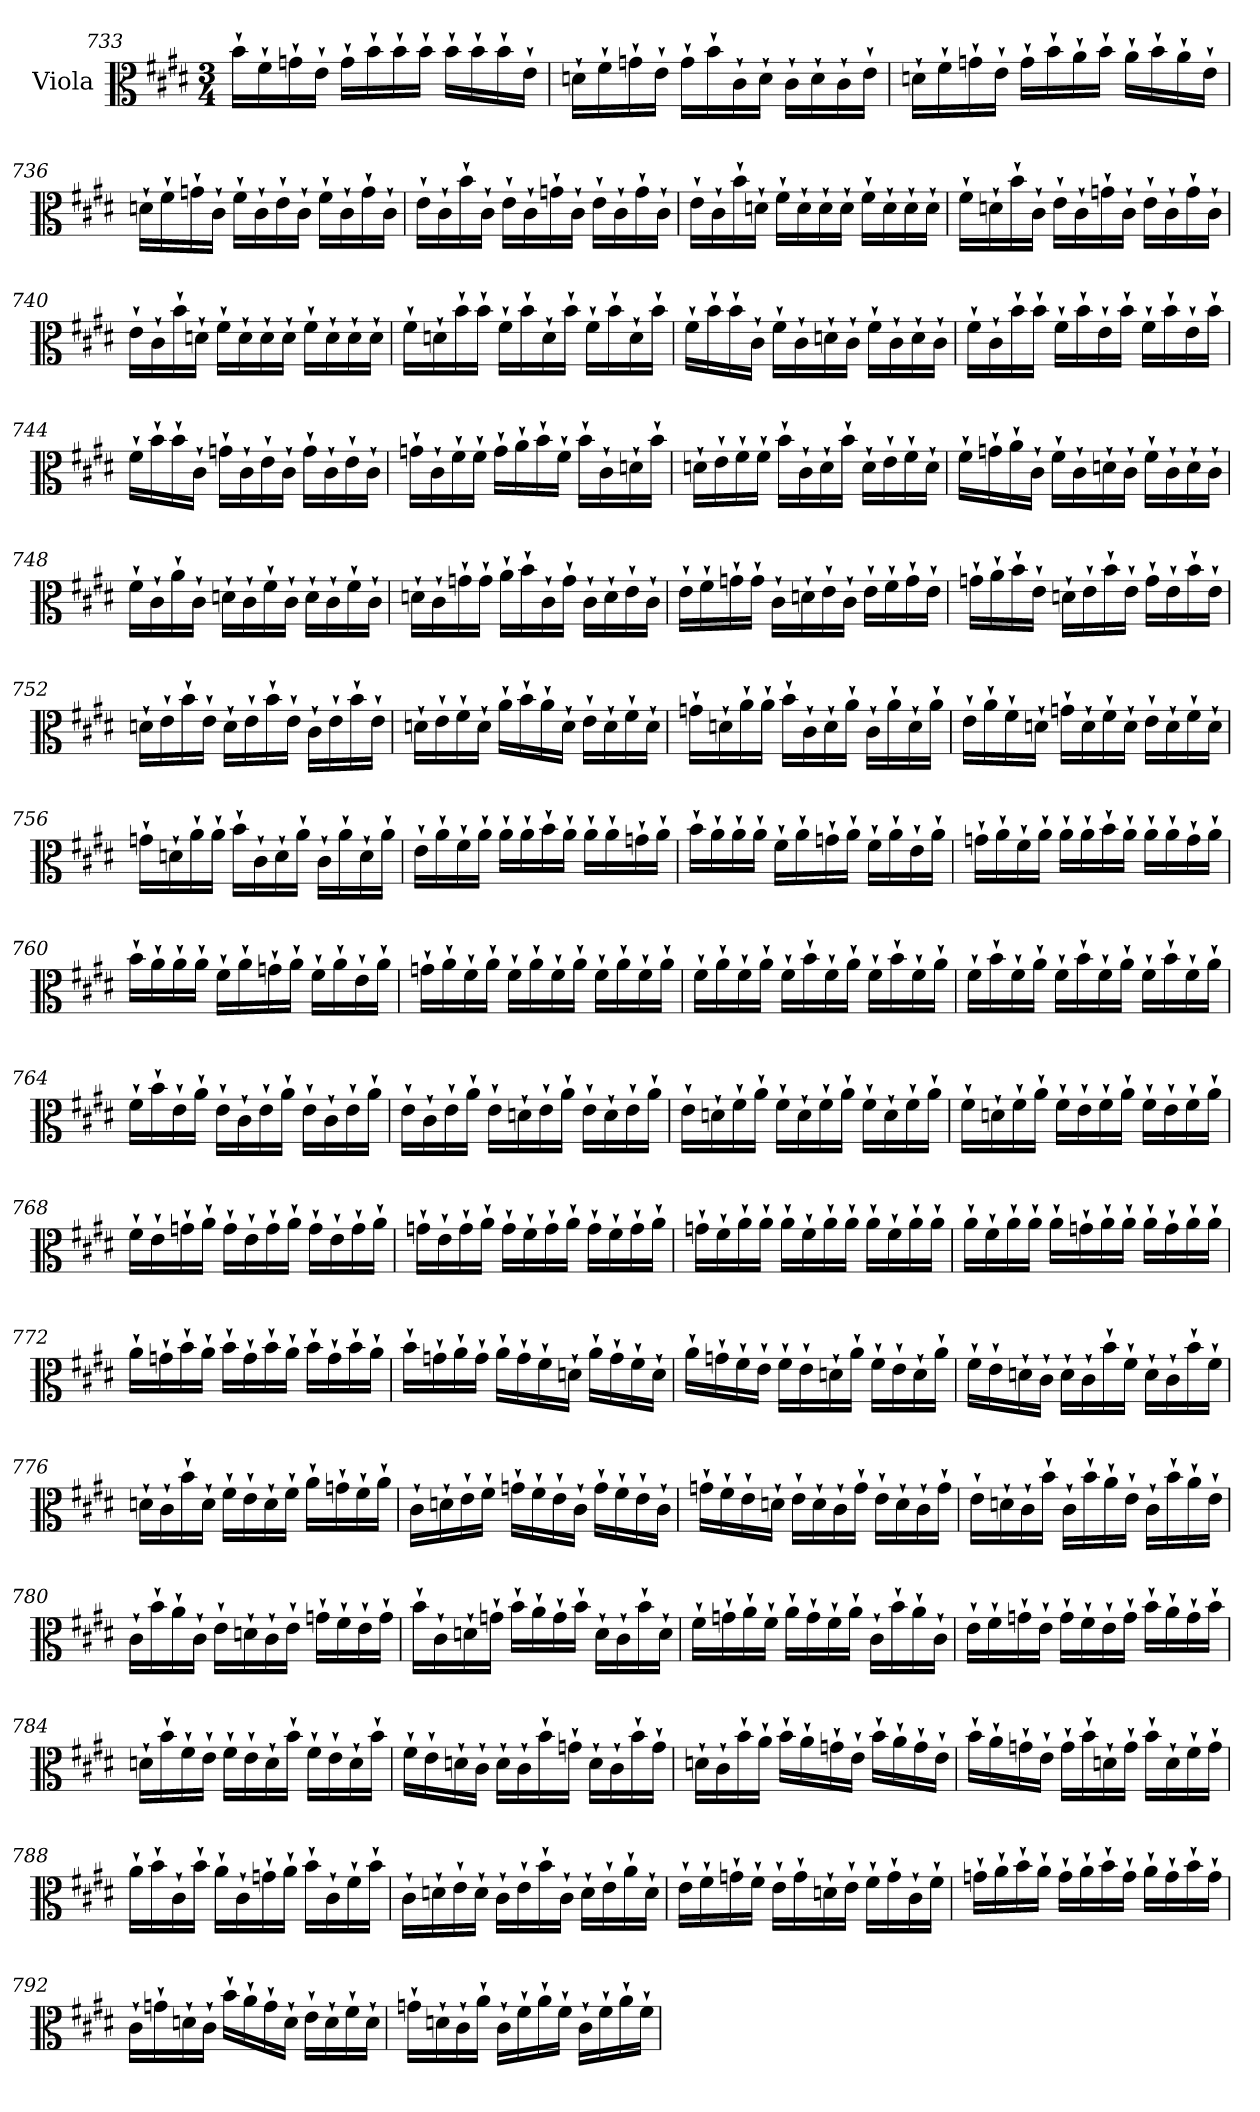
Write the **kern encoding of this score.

**kern
*part1
*staff1
*I"Viola
*I'Vla.
*clefC3
*k[f#c#g#d#]
*E:
*M3/4
=733
16b`\LL
16f#`\
16gn`\
16e`\JJ
16g`\LL
16b`\
16b`\
16b`\JJ
16b`\LL
16b`\
16b`\
16e`\JJ
!!LO:LB:g=z
=734
16dn`\LL
16f#`\
16gn`\
16e`\JJ
16g`\LL
16b`\
16c#`\
16d`\JJ
16c#`\LL
16d`\
16c#`\
16e`\JJ
=735
16dn`\LL
16f#`\
16gn`\
16e`\JJ
16g`\LL
16b`\
16a`\
16b`\JJ
16a`\LL
16b`\
16a`\
16e`\JJ
=736
16dn`\LL
16f#`\
16gn`\
16c#`\JJ
16f#`\LL
16c#`\
16e`\
16c#`\JJ
16f#`\LL
16c#`\
16g`\
16c#`\JJ
!!LO:LB:g=z
=737
16e`\LL
16c#`\
16b`\
16c#`\JJ
16e`\LL
16c#`\
16gn`\
16c#`\JJ
16e`\LL
16c#`\
16g`\
16c#`\JJ
=738
16e`\LL
16c#`\
16b`\
16dn`\JJ
16f#`\LL
16d`\
16d`\
16d`\JJ
16f#`\LL
16d`\
16d`\
16d`\JJ
=739
16f#`\LL
16dn`\
16b`\
16c#`\JJ
16e`\LL
16c#`\
16gn`\
16c#`\JJ
16e`\LL
16c#`\
16g`\
16c#`\JJ
!!LO:LB:g=z
=740
16e`\LL
16c#`\
16b`\
16dn`\JJ
16f#`\LL
16d`\
16d`\
16d`\JJ
16f#`\LL
16d`\
16d`\
16d`\JJ
=741
16f#`\LL
16dn`\
16b`\
16b`\JJ
16f#`\LL
16b`\
16d`\
16b`\JJ
16f#`\LL
16b`\
16d`\
16b`\JJ
=742
16f#`\LL
16b`\
16b`\
16c#`\JJ
16f#`\LL
16c#`\
16dn`\
16c#`\JJ
16f#`\LL
16c#`\
16d`\
16c#`\JJ
!!LO:LB:g=z
=743
16f#`\LL
16c#`\
16b`\
16b`\JJ
16f#`\LL
16b`\
16e`\
16b`\JJ
16f#`\LL
16b`\
16e`\
16b`\JJ
=744
16f#`\LL
16b`\
16b`\
16c#`\JJ
16gn`\LL
16c#`\
16e`\
16c#`\JJ
16g`\LL
16c#`\
16e`\
16c#`\JJ
=745
16gn`\LL
16c#`\
16f#`\
16f#`\JJ
16g`\LL
16a`\
16b`\
16f#`\JJ
16b`\LL
16c#`\
16dn`\
16b`\JJ
!!LO:LB:g=z
=746
16dn`\LL
16e`\
16f#`\
16f#`\JJ
16b`\LL
16c#`\
16d`\
16b`\JJ
16d`\LL
16e`\
16f#`\
16d`\JJ
=747
16f#`\LL
16gn`\
16a`\
16c#`\JJ
16f#`\LL
16c#`\
16dn`\
16c#`\JJ
16f#`\LL
16c#`\
16d`\
16c#`\JJ
=748
16f#`\LL
16c#`\
16a`\
16c#`\JJ
16dn`\LL
16c#`\
16f#`\
16c#`\JJ
16d`\LL
16c#`\
16f#`\
16c#`\JJ
!!LO:PB:g=z
=749
16dn`\LL
16c#`\
16gn`\
16g`\JJ
16a`\LL
16b`\
16c#`\
16g`\JJ
16c#`\LL
16d`\
16e`\
16c#`\JJ
=750
16e`\LL
16f#`\
16gn`\
16g`\JJ
16c#`\LL
16dn`\
16e`\
16c#`\JJ
16e`\LL
16f#`\
16g`\
16e`\JJ
=751
16gn`\LL
16a`\
16b`\
16e`\JJ
16dn`\LL
16e`\
16b`\
16e`\JJ
16g`\LL
16e`\
16b`\
16e`\JJ
!!LO:LB:g=z
=752
16dn`\LL
16e`\
16b`\
16e`\JJ
16d`\LL
16e`\
16b`\
16e`\JJ
16c#`\LL
16e`\
16b`\
16e`\JJ
=753
16dn`\LL
16e`\
16f#`\
16d`\JJ
16a`\LL
16b`\
16a`\
16d`\JJ
16e`\LL
16d`\
16f#`\
16d`\JJ
=754
16gn`\LL
16dn`\
16a`\
16a`\JJ
16b`\LL
16c#`\
16d`\
16a`\JJ
16c#`\LL
16a`\
16d`\
16a`\JJ
!!LO:LB:g=z
=755
16e`\LL
16a`\
16f#`\
16dn`\JJ
16gn`\LL
16d`\
16f#`\
16d`\JJ
16e`\LL
16d`\
16f#`\
16d`\JJ
=756
16gn`\LL
16dn`\
16a`\
16a`\JJ
16b`\LL
16c#`\
16d`\
16a`\JJ
16c#`\LL
16a`\
16d`\
16a`\JJ
=757
16e`\LL
16a`\
16f#`\
16a`\JJ
16a`\LL
16a`\
16b`\
16a`\JJ
16a`\LL
16a`\
16gn`\
16a`\JJ
!!LO:LB:g=z
=758
16b`\LL
16a`\
16a`\
16a`\JJ
16f#`\LL
16a`\
16gn`\
16a`\JJ
16f#`\LL
16a`\
16e`\
16a`\JJ
=759
16gn`\LL
16a`\
16f#`\
16a`\JJ
16a`\LL
16a`\
16b`\
16a`\JJ
16a`\LL
16a`\
16g`\
16a`\JJ
=760
16b`\LL
16a`\
16a`\
16a`\JJ
16f#`\LL
16a`\
16gn`\
16a`\JJ
16f#`\LL
16a`\
16e`\
16a`\JJ
!!LO:LB:g=z
=761
16gn`\LL
16a`\
16f#`\
16a`\JJ
16f#`\LL
16a`\
16f#`\
16a`\JJ
16f#`\LL
16a`\
16f#`\
16a`\JJ
=762
16f#`\LL
16a`\
16f#`\
16a`\JJ
16f#`\LL
16b`\
16f#`\
16a`\JJ
16f#`\LL
16b`\
16f#`\
16a`\JJ
=763
16f#`\LL
16b`\
16f#`\
16a`\JJ
16f#`\LL
16b`\
16f#`\
16a`\JJ
16f#`\LL
16b`\
16f#`\
16a`\JJ
!!LO:LB:g=z
=764
16f#`\LL
16b`\
16e`\
16a`\JJ
16e`\LL
16c#`\
16e`\
16a`\JJ
16e`\LL
16c#`\
16e`\
16a`\JJ
=765
16e`\LL
16c#`\
16e`\
16a`\JJ
16e`\LL
16dn`\
16e`\
16a`\JJ
16e`\LL
16d`\
16e`\
16a`\JJ
=766
16e`\LL
16dn`\
16f#`\
16a`\JJ
16f#`\LL
16d`\
16f#`\
16a`\JJ
16f#`\LL
16d`\
16f#`\
16a`\JJ
!!LO:LB:g=z
=767
16f#`\LL
16dn`\
16f#`\
16a`\JJ
16f#`\LL
16e`\
16f#`\
16a`\JJ
16f#`\LL
16e`\
16f#`\
16a`\JJ
=768
16f#`\LL
16e`\
16gn`\
16a`\JJ
16g`\LL
16e`\
16g`\
16a`\JJ
16g`\LL
16e`\
16g`\
16a`\JJ
=769
16gn`\LL
16e`\
16g`\
16a`\JJ
16g`\LL
16f#`\
16g`\
16a`\JJ
16g`\LL
16f#`\
16g`\
16a`\JJ
!!LO:LB:g=z
=770
16gn`\LL
16f#`\
16a`\
16a`\JJ
16a`\LL
16f#`\
16a`\
16a`\JJ
16a`\LL
16f#`\
16a`\
16a`\JJ
=771
16a`\LL
16f#`\
16a`\
16a`\JJ
16a`\LL
16gn`\
16a`\
16a`\JJ
16a`\LL
16g`\
16a`\
16a`\JJ
=772
16a`\LL
16gn`\
16b`\
16a`\JJ
16b`\LL
16g`\
16b`\
16a`\JJ
16b`\LL
16g`\
16b`\
16a`\JJ
!!LO:LB:g=z
=773
16b`\LL
16gn`\
16a`\
16g`\JJ
16a`\LL
16g`\
16f#`\
16dn`\JJ
16a`\LL
16g`\
16f#`\
16d`\JJ
=774
16a`\LL
16gn`\
16f#`\
16e`\JJ
16f#`\LL
16e`\
16dn`\
16a`\JJ
16f#`\LL
16e`\
16d`\
16a`\JJ
=775
16f#`\LL
16e`\
16dn`\
16c#`\JJ
16d`\LL
16c#`\
16b`\
16f#`\JJ
16d`\LL
16c#`\
16b`\
16f#`\JJ
!!LO:LB:g=z
=776
16dn`\LL
16c#`\
16b`\
16d`\JJ
16f#`\LL
16e`\
16d`\
16f#`\JJ
16a`\LL
16gn`\
16f#`\
16a`\JJ
=777
16c#`\LL
16dn`\
16e`\
16f#`\JJ
16gn`\LL
16f#`\
16e`\
16c#`\JJ
16g`\LL
16f#`\
16e`\
16c#`\JJ
=778
16gn`\LL
16f#`\
16e`\
16dn`\JJ
16e`\LL
16d`\
16c#`\
16g`\JJ
16e`\LL
16d`\
16c#`\
16g`\JJ
!!LO:PB:g=z
=779
16e`\LL
16dn`\
16c#`\
16b`\JJ
16c#`\LL
16b`\
16a`\
16e`\JJ
16c#`\LL
16b`\
16a`\
16e`\JJ
=780
16c#`\LL
16b`\
16a`\
16c#`\JJ
16e`\LL
16dn`\
16c#`\
16e`\JJ
16gn`\LL
16f#`\
16e`\
16g`\JJ
=781
16b`\LL
16c#`\
16dn`\
16gn`\JJ
16b`\LL
16a`\
16g`\
16b`\JJ
16d`\LL
16c#`\
16b`\
16d`\JJ
!!LO:LB:g=z
=782
16f#`\LL
16gn`\
16a`\
16f#`\JJ
16a`\LL
16g`\
16f#`\
16a`\JJ
16c#`\LL
16b`\
16a`\
16c#`\JJ
=783
16e`\LL
16f#`\
16gn`\
16e`\JJ
16g`\LL
16f#`\
16e`\
16g`\JJ
16b`\LL
16a`\
16g`\
16b`\JJ
=784
16dn`\LL
16b`\
16f#`\
16e`\JJ
16f#`\LL
16e`\
16d`\
16b`\JJ
16f#`\LL
16e`\
16d`\
16b`\JJ
!!LO:LB:g=z
=785
16f#`\LL
16e`\
16dn`\
16c#`\JJ
16d`\LL
16c#`\
16b`\
16gn`\JJ
16d`\LL
16c#`\
16b`\
16g`\JJ
=786
16dn`\LL
16c#`\
16b`\
16a`\JJ
16b`\LL
16a`\
16gn`\
16e`\JJ
16b`\LL
16a`\
16g`\
16e`\JJ
=787
16b`\LL
16a`\
16gn`\
16e`\JJ
16g`\LL
16b`\
16dn`\
16g`\JJ
16b`\LL
16d`\
16f#`\
16g`\JJ
!!LO:LB:g=z
=788
16a`\LL
16b`\
16c#`\
16b`\JJ
16a`\LL
16c#`\
16gn`\
16a`\JJ
16b`\LL
16c#`\
16f#`\
16b`\JJ
=789
16c#`\LL
16dn`\
16e`\
16d`\JJ
16c#`\LL
16e`\
16b`\
16c#`\JJ
16d`\LL
16e`\
16a`\
16d`\JJ
=790
16e`\LL
16f#`\
16gn`\
16f#`\JJ
16e`\LL
16g`\
16dn`\
16e`\JJ
16f#`\LL
16g`\
16c#`\
16f#`\JJ
!!LO:LB:g=z
=791
16gn`\LL
16a`\
16b`\
16a`\JJ
16g`\LL
16a`\
16b`\
16g`\JJ
16a`\LL
16g`\
16b`\
16g`\JJ
=792
16c#`\LL
16gn`\
16dn`\
16c#`\JJ
16b`\LL
16a`\
16g`\
16d`\JJ
16e`\LL
16d`\
16f#`\
16d`\JJ
=793
16gn`\LL
16dn`\
16c#`\
16a`\JJ
16c#`\LL
16f#`\
16a`\
16f#`\JJ
16c#`\LL
16f#`\
16a`\
16f#`\JJ
=
*-
